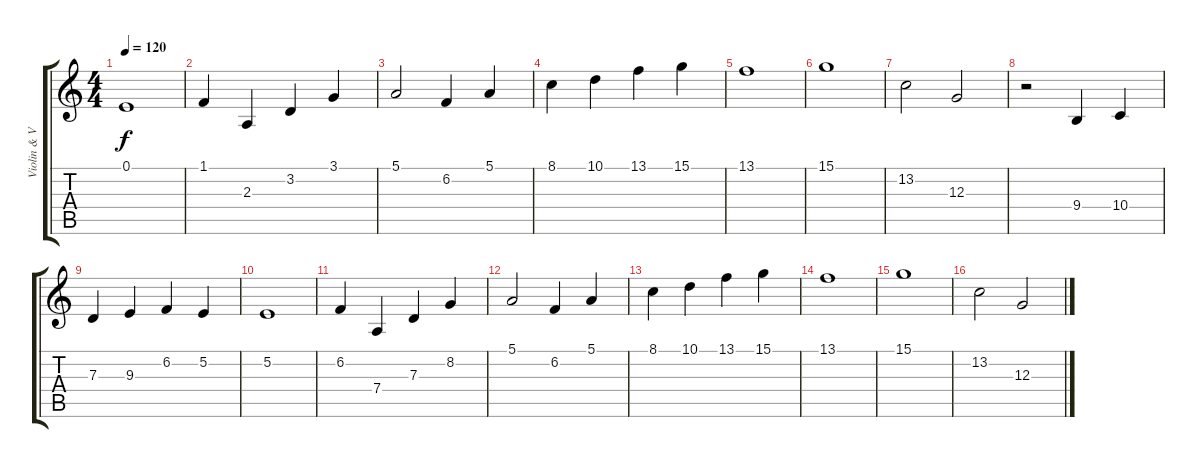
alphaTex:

\track ("Violin & Voice" "Violin & V") {instrument violin}
\staff {score tabs}
\tuning (E4 B3 G3 D3 A2 E2) {hide}
\ts (4 4)
\tempo 120
\clef g2
\ks c
0.1.1{dy f} |
1.1.4 2.3.4 3.2.4 3.1.4 |
5.1.2 6.2.4 5.1.4 |
8.1.4 10.1.4 13.1.4 15.1.4 |
13.1.1 |
15.1.1 |
13.2.2 12.3.2 |
r.2 9.4.4 10.4.4 |
7.3.4 9.3.4 6.2.4 5.2.4 |
5.2.1 |
6.2.4 7.4.4 7.3.4 8.2.4 |
5.1.2 6.2.4 5.1.4 |
8.1.4 10.1.4 13.1.4 15.1.4 |
13.1.1 |
15.1.1 |
13.2.2 12.3.2
